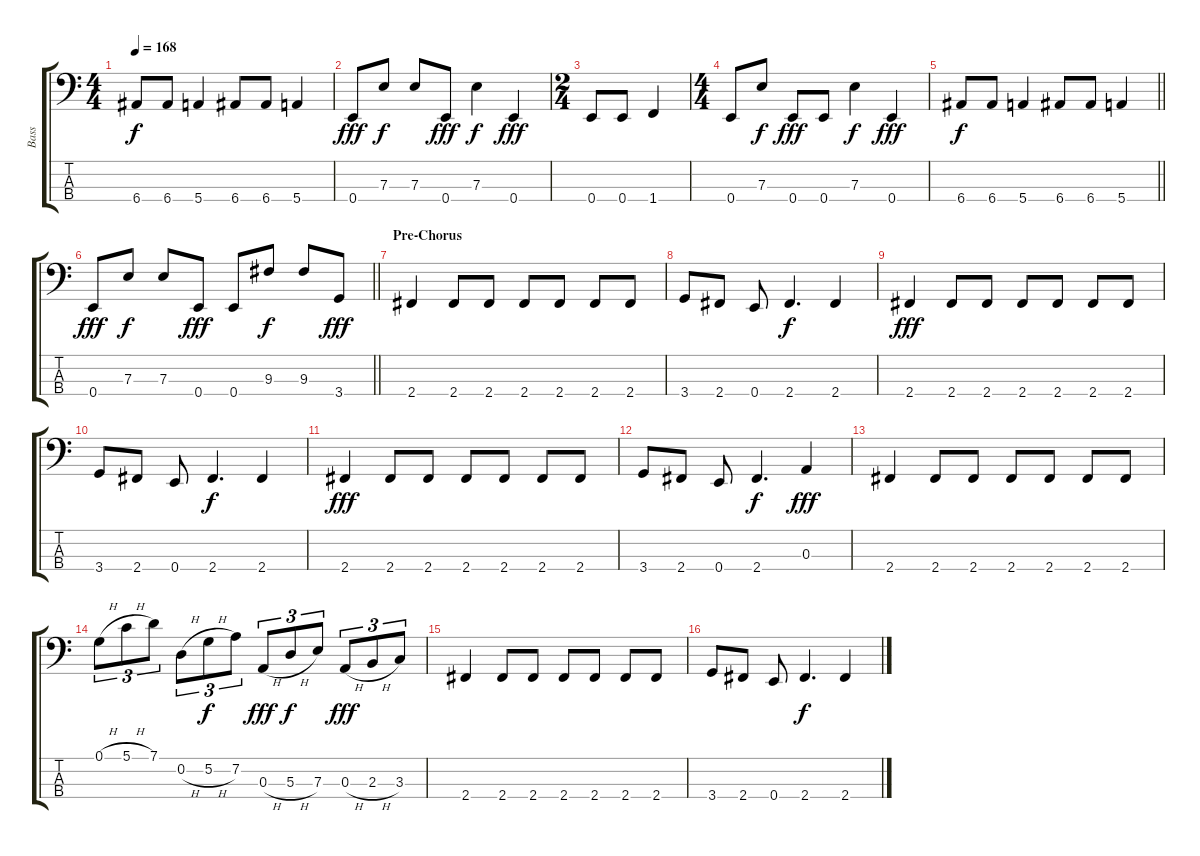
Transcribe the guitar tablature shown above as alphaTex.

\track ("Bass" "Bass") {instrument acousticguitarsteel}
\staff {score tabs}
\tuning (G2 D2 A1 E1) {hide}
\ts (4 4)
\tempo 168
\clef f4
\ks c
6.4.8{dy f} 6.4.8 5.4.4 6.4.8 6.4.8 5.4.4 |
0.4.8{dy fff} 7.3.8{dy f} 7.3.8 0.4.8{dy fff} 7.3.4{dy f} 0.4.4{dy fff} |
\ts (2 4)
0.4.8 0.4.8 1.4.4 |
\ts (4 4)
0.4.8 7.3.8{dy f} 0.4.8{dy fff} 0.4.8 7.3.4{dy f} 0.4.4{dy fff} |
\barLineRight lightlight
6.4.8{dy f} 6.4.8 5.4.4 6.4.8 6.4.8 5.4.4 |
\barLineRight lightlight
0.4.8{dy fff} 7.3.8{dy f} 7.3.8 0.4.8{dy fff} 0.4.8 9.3.8{dy f} 9.3.8 3.4.8{dy fff} |
\section ("" "Pre-Chorus")
2.4.4 2.4.8 2.4.8 2.4.8 2.4.8 2.4.8 2.4.8 |
3.4.8 2.4.8 0.4.8 2.4.4{d dy f} 2.4.4 |
2.4.4{dy fff} 2.4.8 2.4.8 2.4.8 2.4.8 2.4.8 2.4.8 |
3.4.8 2.4.8 0.4.8 2.4.4{d dy f} 2.4.4 |
2.4.4{dy fff} 2.4.8 2.4.8 2.4.8 2.4.8 2.4.8 2.4.8 |
3.4.8 2.4.8 0.4.8 2.4.4{d dy f} 0.3.4{dy fff} |
2.4.4 2.4.8 2.4.8 2.4.8 2.4.8 2.4.8 2.4.8 |
0.1{h}.8{tu (3 2)} 5.1{h}.8{tu (3 2)} 7.1.8{tu (3 2)} 0.2{h}.8{tu (3 2)} 5.2{h}.8{tu (3 2) dy f} 7.2.8{tu (3 2)} 0.3{h}.8{tu (3 2) dy fff} 5.3{h}.8{tu (3 2) dy f} 7.3.8{tu (3 2)} 0.3{h}.8{tu (3 2) dy fff} 2.3{h}.8{tu (3 2)} 3.3.8{tu (3 2)} |
2.4.4 2.4.8 2.4.8 2.4.8 2.4.8 2.4.8 2.4.8 |
3.4.8 2.4.8 0.4.8 2.4.4{d dy f} 2.4.4
